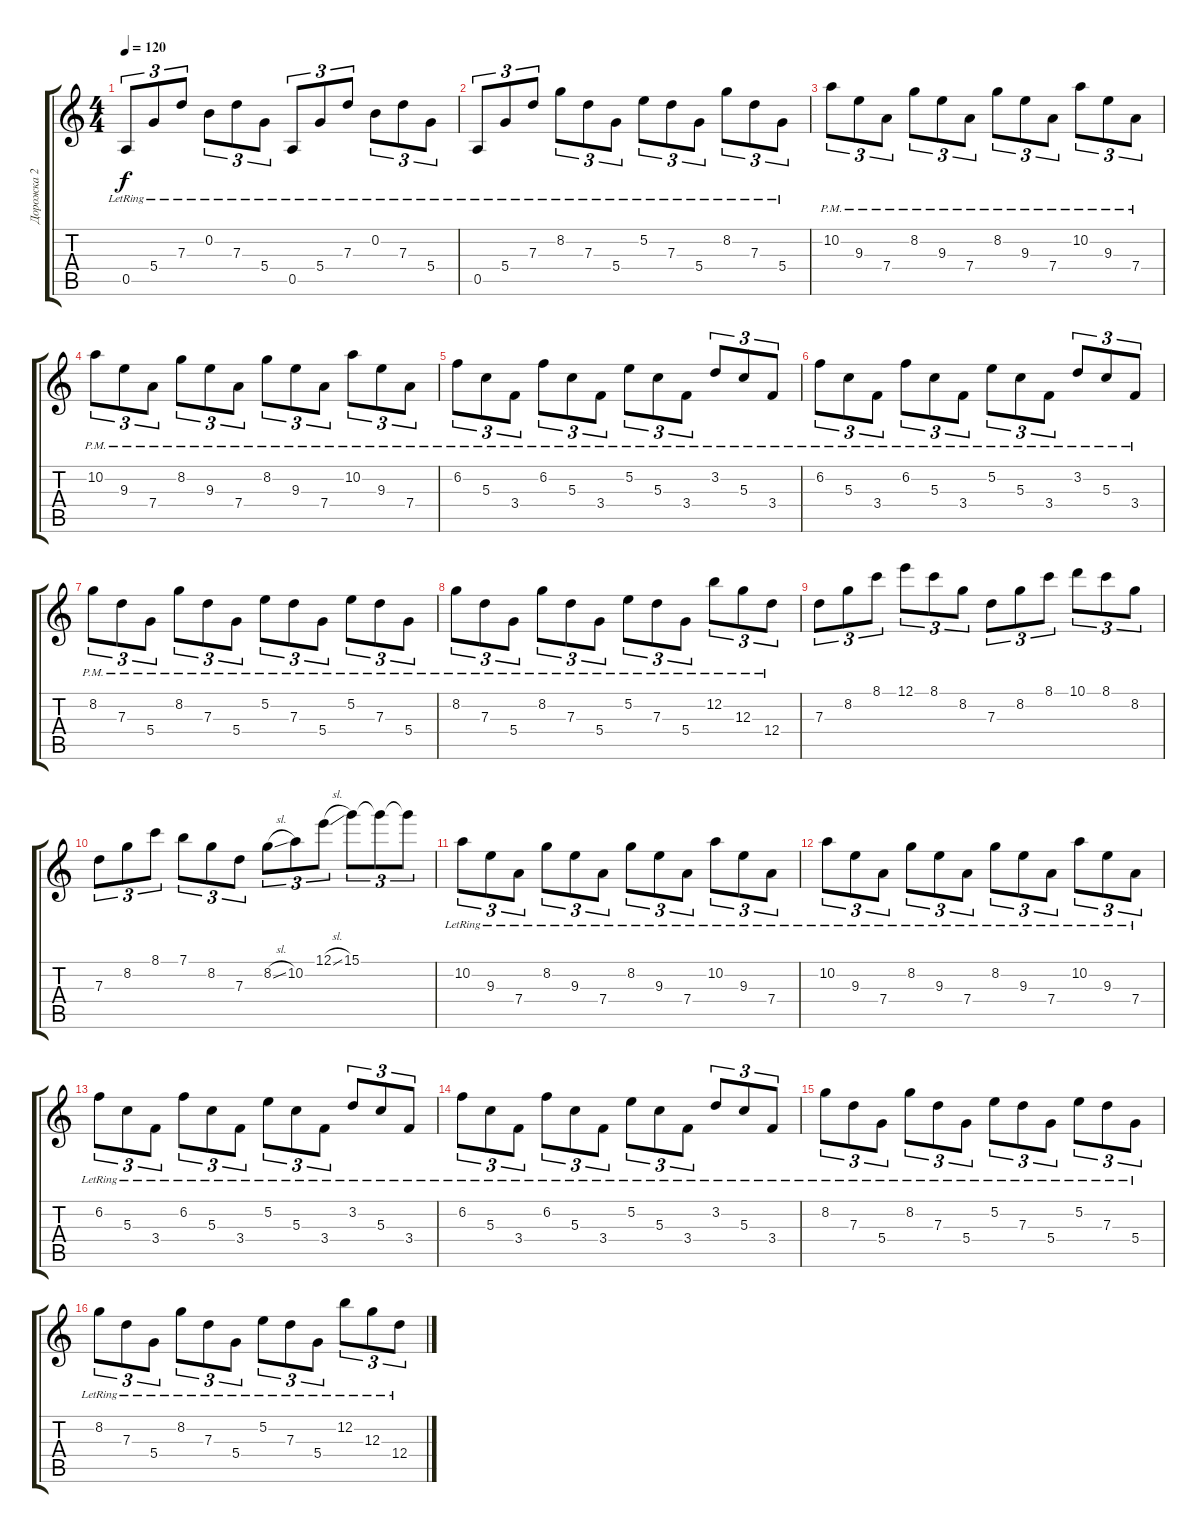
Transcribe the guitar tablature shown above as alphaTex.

\track ("Дорожка 2" "Дорожка 2") {instrument acousticguitarsteel}
\staff {score tabs}
\tuning (E4 B3 G3 D3 A2 E2) {hide}
\ts (4 4)
\tempo 120
\clef g2
\ks c
0.5{lr}.8{tu (3 2) dy f} 5.4{lr}.8{tu (3 2)} 7.3{lr}.8{tu (3 2)} 0.2{lr}.8{tu (3 2)} 7.3{lr}.8{tu (3 2)} 5.4{lr}.8{tu (3 2)} 0.5{lr}.8{tu (3 2)} 5.4{lr}.8{tu (3 2)} 7.3{lr}.8{tu (3 2)} 0.2{lr}.8{tu (3 2)} 7.3{lr}.8{tu (3 2)} 5.4{lr}.8{tu (3 2)} |
0.5{lr}.8{tu (3 2)} 5.4{lr}.8{tu (3 2)} 7.3{lr}.8{tu (3 2)} 8.2{lr}.8{tu (3 2)} 7.3{lr}.8{tu (3 2)} 5.4{lr}.8{tu (3 2)} 5.2{lr}.8{tu (3 2)} 7.3{lr}.8{tu (3 2)} 5.4{lr}.8{tu (3 2)} 8.2{lr}.8{tu (3 2)} 7.3{lr}.8{tu (3 2)} 5.4{lr}.8{tu (3 2)} |
10.2{pm}.8{tu (3 2)} 9.3{pm}.8{tu (3 2)} 7.4{pm}.8{tu (3 2)} 8.2{pm}.8{tu (3 2)} 9.3{pm}.8{tu (3 2)} 7.4{pm}.8{tu (3 2)} 8.2{pm}.8{tu (3 2)} 9.3{pm}.8{tu (3 2)} 7.4{pm}.8{tu (3 2)} 10.2{pm}.8{tu (3 2)} 9.3{pm}.8{tu (3 2)} 7.4{pm}.8{tu (3 2)} |
10.2{pm}.8{tu (3 2)} 9.3{pm}.8{tu (3 2)} 7.4{pm}.8{tu (3 2)} 8.2{pm}.8{tu (3 2)} 9.3{pm}.8{tu (3 2)} 7.4{pm}.8{tu (3 2)} 8.2{pm}.8{tu (3 2)} 9.3{pm}.8{tu (3 2)} 7.4{pm}.8{tu (3 2)} 10.2{pm}.8{tu (3 2)} 9.3{pm}.8{tu (3 2)} 7.4{pm}.8{tu (3 2)} |
6.2{pm}.8{tu (3 2)} 5.3{pm}.8{tu (3 2)} 3.4{pm}.8{tu (3 2)} 6.2{pm}.8{tu (3 2)} 5.3{pm}.8{tu (3 2)} 3.4{pm}.8{tu (3 2)} 5.2{pm}.8{tu (3 2)} 5.3{pm}.8{tu (3 2)} 3.4{pm}.8{tu (3 2)} 3.2{pm}.8{tu (3 2)} 5.3{pm}.8{tu (3 2)} 3.4{pm}.8{tu (3 2)} |
6.2{pm}.8{tu (3 2)} 5.3{pm}.8{tu (3 2)} 3.4{pm}.8{tu (3 2)} 6.2{pm}.8{tu (3 2)} 5.3{pm}.8{tu (3 2)} 3.4{pm}.8{tu (3 2)} 5.2{pm}.8{tu (3 2)} 5.3{pm}.8{tu (3 2)} 3.4{pm}.8{tu (3 2)} 3.2{pm}.8{tu (3 2)} 5.3{pm}.8{tu (3 2)} 3.4{pm}.8{tu (3 2)} |
8.2{pm}.8{tu (3 2)} 7.3{pm}.8{tu (3 2)} 5.4{pm}.8{tu (3 2)} 8.2{pm}.8{tu (3 2)} 7.3{pm}.8{tu (3 2)} 5.4{pm}.8{tu (3 2)} 5.2{pm}.8{tu (3 2)} 7.3{pm}.8{tu (3 2)} 5.4{pm}.8{tu (3 2)} 5.2{pm}.8{tu (3 2)} 7.3{pm}.8{tu (3 2)} 5.4{pm}.8{tu (3 2)} |
8.2{pm}.8{tu (3 2)} 7.3{pm}.8{tu (3 2)} 5.4{pm}.8{tu (3 2)} 8.2{pm}.8{tu (3 2)} 7.3{pm}.8{tu (3 2)} 5.4{pm}.8{tu (3 2)} 5.2{pm}.8{tu (3 2)} 7.3{pm}.8{tu (3 2)} 5.4{pm}.8{tu (3 2)} 12.2{pm}.8{tu (3 2)} 12.3{pm}.8{tu (3 2)} 12.4{pm}.8{tu (3 2)} |
7.3.8{tu (3 2)} 8.2.8{tu (3 2)} 8.1.8{tu (3 2)} 12.1.8{tu (3 2)} 8.1.8{tu (3 2)} 8.2.8{tu (3 2)} 7.3.8{tu (3 2)} 8.2.8{tu (3 2)} 8.1.8{tu (3 2)} 10.1.8{tu (3 2)} 8.1.8{tu (3 2)} 8.2.8{tu (3 2)} |
7.3.8{tu (3 2)} 8.2.8{tu (3 2)} 8.1.8{tu (3 2)} 7.1.8{tu (3 2)} 8.2.8{tu (3 2)} 7.3.8{tu (3 2)} 8.2{sl}.8{tu (3 2)} 10.2.8{tu (3 2)} 12.1{sl}.8{tu (3 2)} 15.1.8{tu (3 2)} 15.1{t}.8{tu (3 2)} 15.1{t}.8{tu (3 2)} |
10.2{lr}.8{tu (3 2)} 9.3{lr}.8{tu (3 2)} 7.4{lr}.8{tu (3 2)} 8.2{lr}.8{tu (3 2)} 9.3{lr}.8{tu (3 2)} 7.4{lr}.8{tu (3 2)} 8.2{lr}.8{tu (3 2)} 9.3{lr}.8{tu (3 2)} 7.4{lr}.8{tu (3 2)} 10.2{lr}.8{tu (3 2)} 9.3{lr}.8{tu (3 2)} 7.4{lr}.8{tu (3 2)} |
10.2{lr}.8{tu (3 2)} 9.3{lr}.8{tu (3 2)} 7.4{lr}.8{tu (3 2)} 8.2{lr}.8{tu (3 2)} 9.3{lr}.8{tu (3 2)} 7.4{lr}.8{tu (3 2)} 8.2{lr}.8{tu (3 2)} 9.3{lr}.8{tu (3 2)} 7.4{lr}.8{tu (3 2)} 10.2{lr}.8{tu (3 2)} 9.3{lr}.8{tu (3 2)} 7.4{lr}.8{tu (3 2)} |
6.2{lr}.8{tu (3 2)} 5.3{lr}.8{tu (3 2)} 3.4{lr}.8{tu (3 2)} 6.2{lr}.8{tu (3 2)} 5.3{lr}.8{tu (3 2)} 3.4{lr}.8{tu (3 2)} 5.2{lr}.8{tu (3 2)} 5.3{lr}.8{tu (3 2)} 3.4{lr}.8{tu (3 2)} 3.2{lr}.8{tu (3 2)} 5.3{lr}.8{tu (3 2)} 3.4{lr}.8{tu (3 2)} |
6.2{lr}.8{tu (3 2)} 5.3{lr}.8{tu (3 2)} 3.4{lr}.8{tu (3 2)} 6.2{lr}.8{tu (3 2)} 5.3{lr}.8{tu (3 2)} 3.4{lr}.8{tu (3 2)} 5.2{lr}.8{tu (3 2)} 5.3{lr}.8{tu (3 2)} 3.4{lr}.8{tu (3 2)} 3.2{lr}.8{tu (3 2)} 5.3{lr}.8{tu (3 2)} 3.4{lr}.8{tu (3 2)} |
8.2{lr}.8{tu (3 2)} 7.3{lr}.8{tu (3 2)} 5.4{lr}.8{tu (3 2)} 8.2{lr}.8{tu (3 2)} 7.3{lr}.8{tu (3 2)} 5.4{lr}.8{tu (3 2)} 5.2{lr}.8{tu (3 2)} 7.3{lr}.8{tu (3 2)} 5.4{lr}.8{tu (3 2)} 5.2{lr}.8{tu (3 2)} 7.3{lr}.8{tu (3 2)} 5.4{lr}.8{tu (3 2)} |
8.2{lr}.8{tu (3 2)} 7.3{lr}.8{tu (3 2)} 5.4{lr}.8{tu (3 2)} 8.2{lr}.8{tu (3 2)} 7.3{lr}.8{tu (3 2)} 5.4{lr}.8{tu (3 2)} 5.2{lr}.8{tu (3 2)} 7.3{lr}.8{tu (3 2)} 5.4{lr}.8{tu (3 2)} 12.2{lr}.8{tu (3 2)} 12.3{lr}.8{tu (3 2)} 12.4{lr}.8{tu (3 2)}
